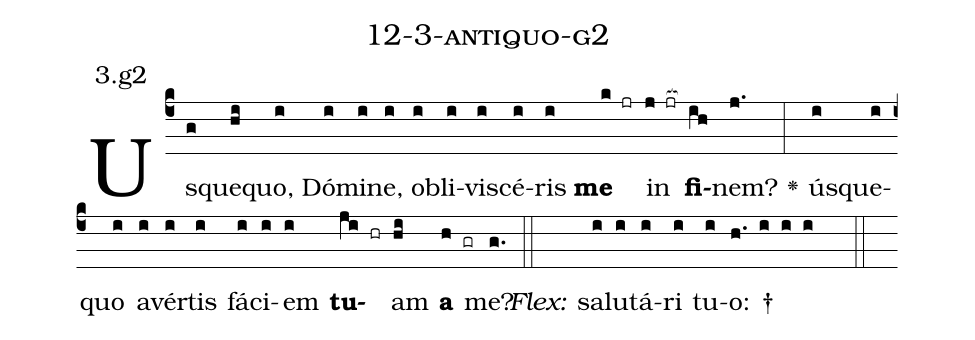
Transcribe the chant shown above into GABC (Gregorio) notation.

name: 12-3-antiquo-g2;
annotation: 3.g2;
%%
(c4)Us(g)que(hi)quo,(i) Dó(i)mi(i)ne,(i) ob(i)li(i)vi(i)scé(i)ris(i) <b>me</b>(k jr) in(j jr[ocb:1{]) <b>fi</b>(ih[ocb:0}])nem?(j.) <v>\greheightstar</v>(:) ús(i)que(i)quo(i) a(i)vér(i)tis(i) fá(i)ci(i)em(i) <b>tu</b>(ji hr)am(hi) <b>a</b>(h gr) me?(g.) (::)
<i>Flex:</i>()  sa(i)lu(i)tá(i)ri(i) tu(i)o: †(h. i i i  ::)

%E(i) u(i) o(ji) u(hi) a(h) e.(g.) (::)
